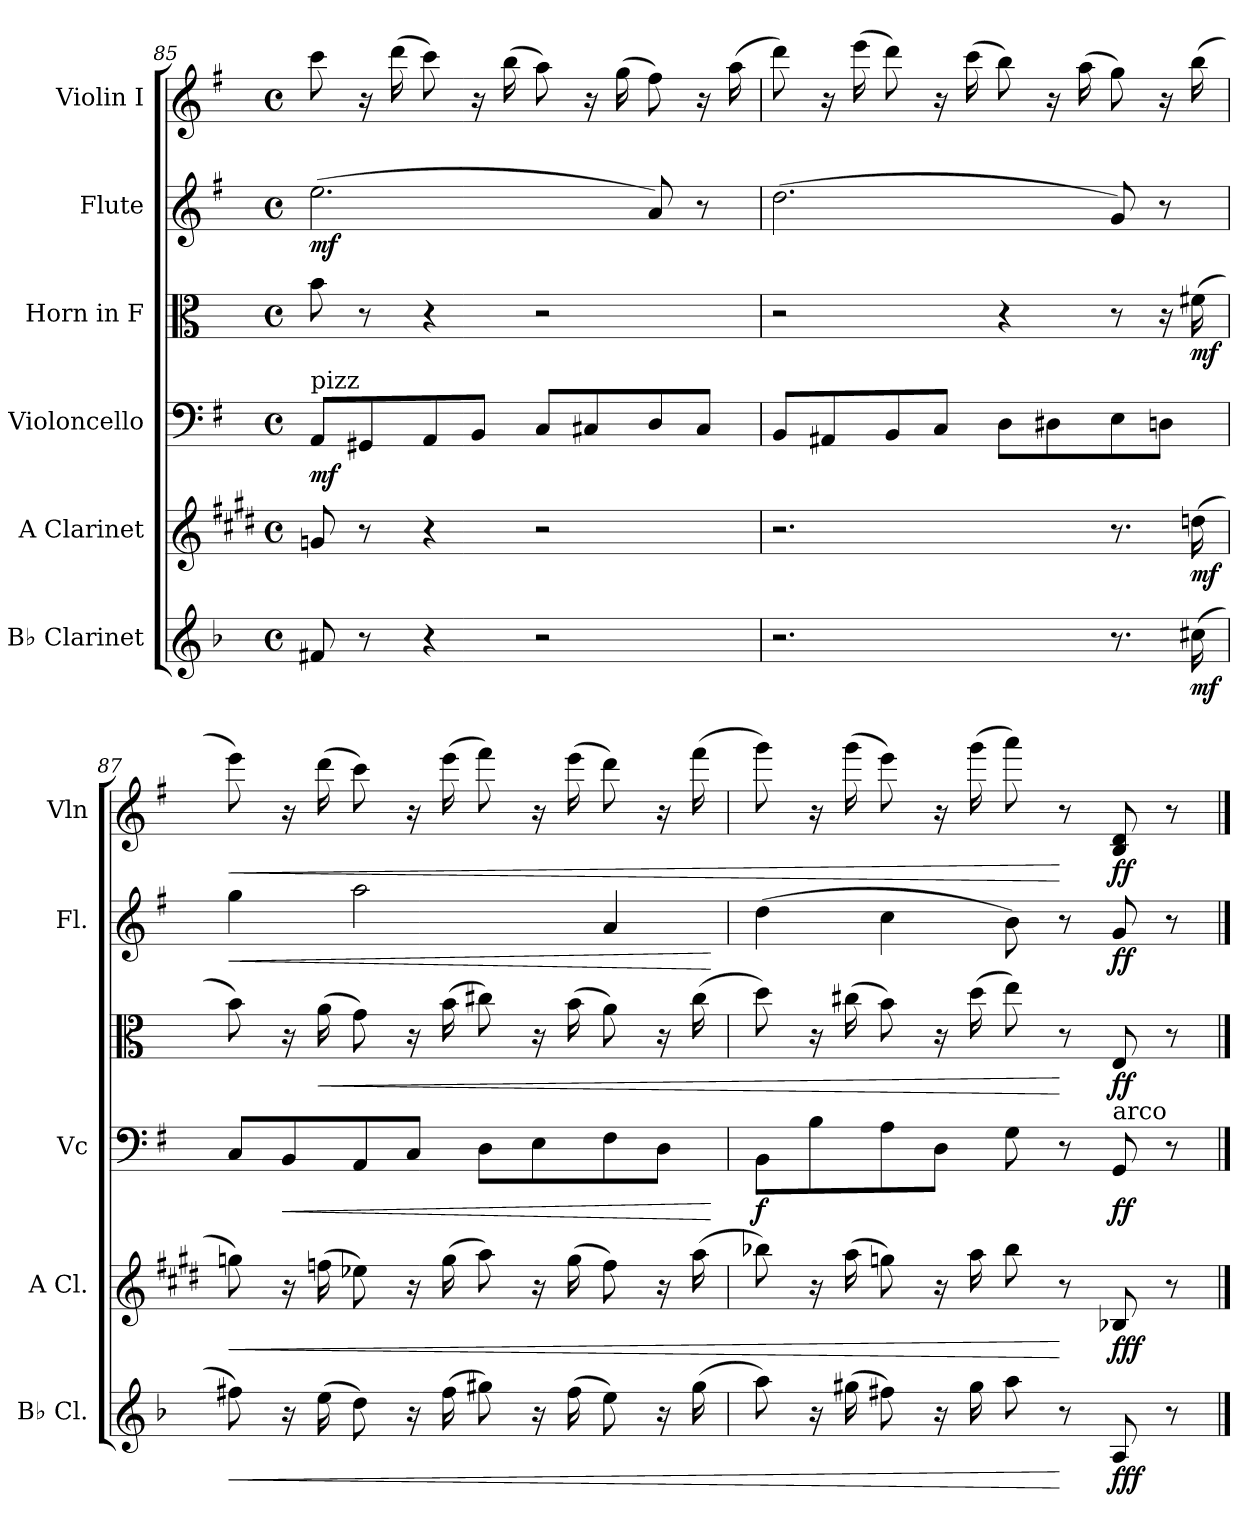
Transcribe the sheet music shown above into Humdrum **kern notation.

**kern	**dynam	**kern	**dynam	**kern	**dynam	**kern	**dynam	**kern	**dynam	**kern	**dynam
*part6	*part6	*part5	*part5	*part4	*part4	*part3	*part3	*part2	*part2	*part1	*part1
*staff6	*staff6	*staff5	*staff5	*staff4	*staff4	*staff3	*staff3	*staff2	*staff2	*staff1	*staff1
*I"B♭ Clarinet	*	*I"A Clarinet	*	*I"Violoncello	*	*I"Horn in F	*	*I"Flute	*	*I"Violin I	*
*I'B♭ Cl.	*	*I'A Cl.	*	*I'Vc	*	*	*	*I'Fl.	*	*I'Vln	*
*clefG2	*	*clefG2	*	*clefF4	*	*clefC3	*	*clefG2	*	*clefG2	*
*ITrd1c2	*	*ITrd2c3	*	*	*	*ITrd4c7	*	*	*	*	*
*k[b-e-a-]	*	*k[f#c#g#d#a#e#b#]	*	*k[f#]	*	*k[b-]	*	*k[f#]	*	*k[f#]	*
*M4/4	*	*M4/4	*	*M4/4	*	*M4/4	*	*M4/4	*	*M4/4	*
*met(c)	*	*met(c)	*	*met(c)	*	*met(c)	*	*met(c)	*	*met(c)	*
=85	=85	=85	=85	=85	=85	=85	=85	=85	=85	=85	=85
!	!	!	!	!LO:TX:a:t=pizz	!	!	!	!	!	!	!
!	!	!	!	!	!LO:DY:b	!	!	!	!LO:DY:b	!	!
8eni/	.	8eni/	.	8AAi/L	mf	8ei\	.	(2.eei\	mf	8ccci\	.
8r	.	8r	.	8GG#X/	.	8r	.	.	.	16r	.
.	.	.	.	.	.	.	.	.	.	(16ddd\	.
4r	.	4r	.	8AAi/	.	4r	.	.	.	8ccci\)	.
.	.	.	.	8BB/J	.	.	.	.	.	16r	.
.	.	.	.	.	.	.	.	.	.	(16bb\	.
2r	.	2r	.	8Ci/L	.	2r	.	.	.	8aai\)	.
.	.	.	.	8C#X/	.	.	.	.	.	16r	.
.	.	.	.	.	.	.	.	.	.	(16gg\	.
.	.	.	.	8Di/	.	.	.	8ai/)	.	8ff#i\)	.
.	.	.	.	8C#/J	.	.	.	8r	.	16r	.
.	.	.	.	.	.	.	.	.	.	(16aai\	.
=86	=86	=86	=86	=86	=86	=86	=86	=86	=86	=86	=86
2.r	.	2.r	.	8BB/L	.	2r	.	(2.ddi\	.	8dddi\)	.
.	.	.	.	8AA#X/	.	.	.	.	.	16r	.
.	.	.	.	.	.	.	.	.	.	(16eee\	.
.	.	.	.	8BB/	.	.	.	.	.	8dddi\)	.
.	.	.	.	8C/J	.	.	.	.	.	16r	.
.	.	.	.	.	.	.	.	.	.	(16ccc\	.
.	.	.	.	8Di\L	.	4r	.	.	.	8bb\)	.
.	.	.	.	8D#X\	.	.	.	.	.	16r	.
.	.	.	.	.	.	.	.	.	.	(16aai\	.
8.r	.	8.r	.	8E\	.	8r	.	8gi/)	.	8ggi\)	.
.	.	.	.	8Dni\J	.	16r	.	8r	.	16r	.
!	!LO:DY:b	!	!LO:DY:b	!	!	!	!LO:DY:b	!	!	!	!
(16bni\	mf	(16bni\	mf	.	.	(16Bni\	mf	.	.	(16bbi\	.
=87	=87	=87	=87	=87	=87	=87	=87	=87	=87	=87	=87
!	!LO:HP:b	!	!LO:HP:b	!	!	!	!	!	!LO:HP:b	!	!LO:HP:b
8eeni\)	<	8eeni\)	<	8C/L	.	8ei\)	.	4ggi\	<	8eeei\)	<
!	!	!	!	!	!LO:HP:b	!	!	!	!	!	!
16r	.	16r	.	8BB/	<	16r	.	.	.	16r	.
!	!	!	!	!	!	!	!LO:HP:b	!	!	!	!
(16dd\	.	(16ddn\	.	.	.	(16d\	<	.	.	(16ddd\	.
8cci\)	.	8ccni\)	.	8AAi/	.	8ci\)	.	2aai\	.	8ccci\)	.
16r	.	16r	.	8Ci/J	.	16r	.	.	.	16r	.
(16eei\	.	(16eei\	.	.	.	(16ei\	.	.	.	(16eeei\	.
8ff#X\)	.	8ff#\)	.	8D\L	.	8f#X\)	.	.	.	8fff#\)	.
16r	.	16r	.	8Ei\	.	16r	.	.	.	16r	.
(16eei\	.	(16eei\	.	.	.	(16ei\	.	.	.	(16eeei\	.
8ddi\)	.	8ddi\)	.	8F#i\	.	8di\)	.	4ai/	.	8dddi\)	.
16r	.	16r	.	8Di\J	.	16r	.	.	.	16r	.
(16ff#i\	.	(16ff#i\	.	.	.	(16f#i\	.	.	.	(16fff#i\	.
.	.	.	.	.	[	.	.	.	[	.	.
=88	=88	=88	=88	=88	=88	=88	=88	=88	=88	=88	=88
!	!	!	!	!	!LO:DY:b	!	!	!	!	!	!
8gg\)	.	8ggn\)	.	8BB\L	f	8g\)	.	(4ddi\	.	8ggg\)	.
16r	.	16r	.	8B\	.	16r	.	.	.	16r	.
(16ff#Xi\	.	(16ff#i\	.	.	.	(16f#Xi\	.	.	.	(16ggg\	.
8een\)	.	8een\)	.	8Ai\	.	8e\)	.	4cc\	.	8eee\)	.
16r	.	16r	.	8Di\J	.	16r	.	.	.	16r	.
16ff#i\	.	16ff#i\	.	.	.	(16g\	.	.	.	(16ggg\	.
8ggi\	.	8ggi\	.	8Gi\	.	8ai\)	.	8bi\)	.	8aaai\)	.
8r	[	8r	[	8r	.	8r	[	8r	.	8r	[
!	!	!	!	!LO:TX:a:t=arco	!	!	!	!	!	!	!
!	!LO:DY:b	!	!LO:DY:b	!	!LO:DY:b	!	!LO:DY:b	!	!LO:DY:b	!	!LO:DY:b
8Gi/	fff	8Gni/	fff	8GGi/	ff	8AA/	ff	8gi/	ff	8Bi/ 8di/	ff
8r	.	8r	.	8r	.	8r	.	8r	.	8r	.
==	==	==	==	==	==	==	==	==	==	==	==
*-	*-	*-	*-	*-	*-	*-	*-	*-	*-	*-	*-
